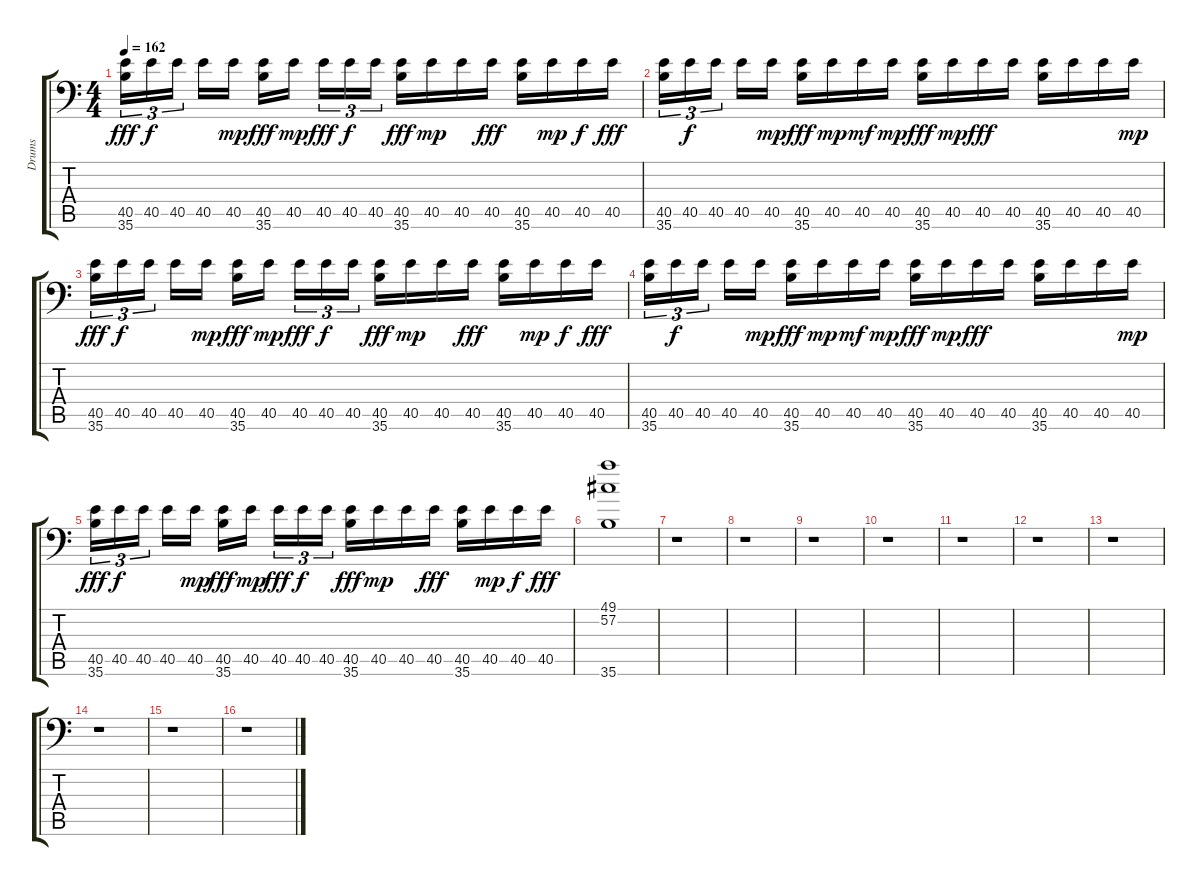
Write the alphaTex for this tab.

\track ("Drums" "Drums") {instrument acousticgrandpiano}
\staff {score tabs}
\tuning (C-1 C-1 C-1 C-1 C-1 C-1) {hide}
\ts (4 4)
\tempo 162
\clef f4
\ks c
(40.5 35.6).16{tu (3 2) dy fff} 40.5.16{tu (3 2) dy f} 40.5.16{tu (3 2) beam splitsecondary} 40.5.16 40.5.16{dy mp} (40.5 35.6).16{dy fff} 40.5.16{dy mp beam splitsecondary} 40.5.16{tu (3 2) dy fff} 40.5.16{tu (3 2) dy f} 40.5.16{tu (3 2)} (40.5 35.6).16{dy fff} 40.5.16{dy mp} 40.5.16 40.5.16{dy fff} (40.5 35.6).16 40.5.16{dy mp} 40.5.16{dy f} 40.5.16{dy fff} |
(40.5 35.6).16{tu (3 2)} 40.5.16{tu (3 2) dy f} 40.5.16{tu (3 2) beam splitsecondary} 40.5.16 40.5.16{dy mp} (40.5 35.6).16{dy fff} 40.5.16{dy mp} 40.5.16{dy mf} 40.5.16{dy mp} (40.5 35.6).16{dy fff} 40.5.16{dy mp} 40.5.16{dy fff} 40.5.16 (40.5 35.6).16 40.5.16 40.5.16 40.5.16{dy mp} |
(40.5 35.6).16{tu (3 2) dy fff} 40.5.16{tu (3 2) dy f} 40.5.16{tu (3 2) beam splitsecondary} 40.5.16 40.5.16{dy mp} (40.5 35.6).16{dy fff} 40.5.16{dy mp beam splitsecondary} 40.5.16{tu (3 2) dy fff} 40.5.16{tu (3 2) dy f} 40.5.16{tu (3 2)} (40.5 35.6).16{dy fff} 40.5.16{dy mp} 40.5.16 40.5.16{dy fff} (40.5 35.6).16 40.5.16{dy mp} 40.5.16{dy f} 40.5.16{dy fff} |
(40.5 35.6).16{tu (3 2)} 40.5.16{tu (3 2) dy f} 40.5.16{tu (3 2) beam splitsecondary} 40.5.16 40.5.16{dy mp} (40.5 35.6).16{dy fff} 40.5.16{dy mp} 40.5.16{dy mf} 40.5.16{dy mp} (40.5 35.6).16{dy fff} 40.5.16{dy mp} 40.5.16{dy fff} 40.5.16 (40.5 35.6).16 40.5.16 40.5.16 40.5.16{dy mp} |
(40.5 35.6).16{tu (3 2) dy fff} 40.5.16{tu (3 2) dy f} 40.5.16{tu (3 2) beam splitsecondary} 40.5.16 40.5.16{dy mp} (40.5 35.6).16{dy fff} 40.5.16{dy mp beam splitsecondary} 40.5.16{tu (3 2) dy fff} 40.5.16{tu (3 2) dy f} 40.5.16{tu (3 2)} (40.5 35.6).16{dy fff} 40.5.16{dy mp} 40.5.16 40.5.16{dy fff} (40.5 35.6).16 40.5.16{dy mp} 40.5.16{dy f} 40.5.16{dy fff} |
(49.1 57.2 35.6).1 |
r.1 |
r.1 |
r.1 |
r.1 |
r.1 |
r.1 |
r.1 |
r.1 |
r.1 |
r.1
